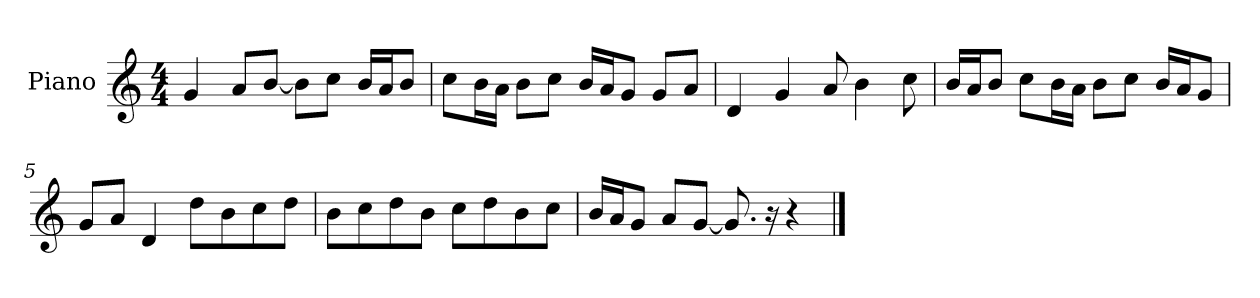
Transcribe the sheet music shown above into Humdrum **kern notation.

**kern
*part1
*staff1
*I"Piano
*I'P-no
*clefG2
*k[]
*M4/4
*MM90
=1
4g/
8a/L
[8b/J
8b\L]
8cc\J
16b/LL
16a/J
8b/J
=2
8cc\L
16b\L
16a\JJ
8b\L
8cc\J
16b/LL
16a/J
8g/J
8g/L
8a/J
=3
4d/
4g/
8a/
4b\
8cc\
=4
16b/LL
16a/J
8b/J
8cc\L
16b\L
16a\JJ
8b\L
8cc\J
16b/LL
16a/J
8g/J
!!LO:LB:g=z
=5
8g/L
8a/J
4d/
8dd\L
8b\
8cc\
8dd\J
=6
8b\L
8cc\
8dd\
8b\J
8cc\L
8dd\
8b\
8cc\J
=7
16b/LL
16a/J
8g/J
8a/L
[8g/J
8.g/]
16r
4r
==
*-
